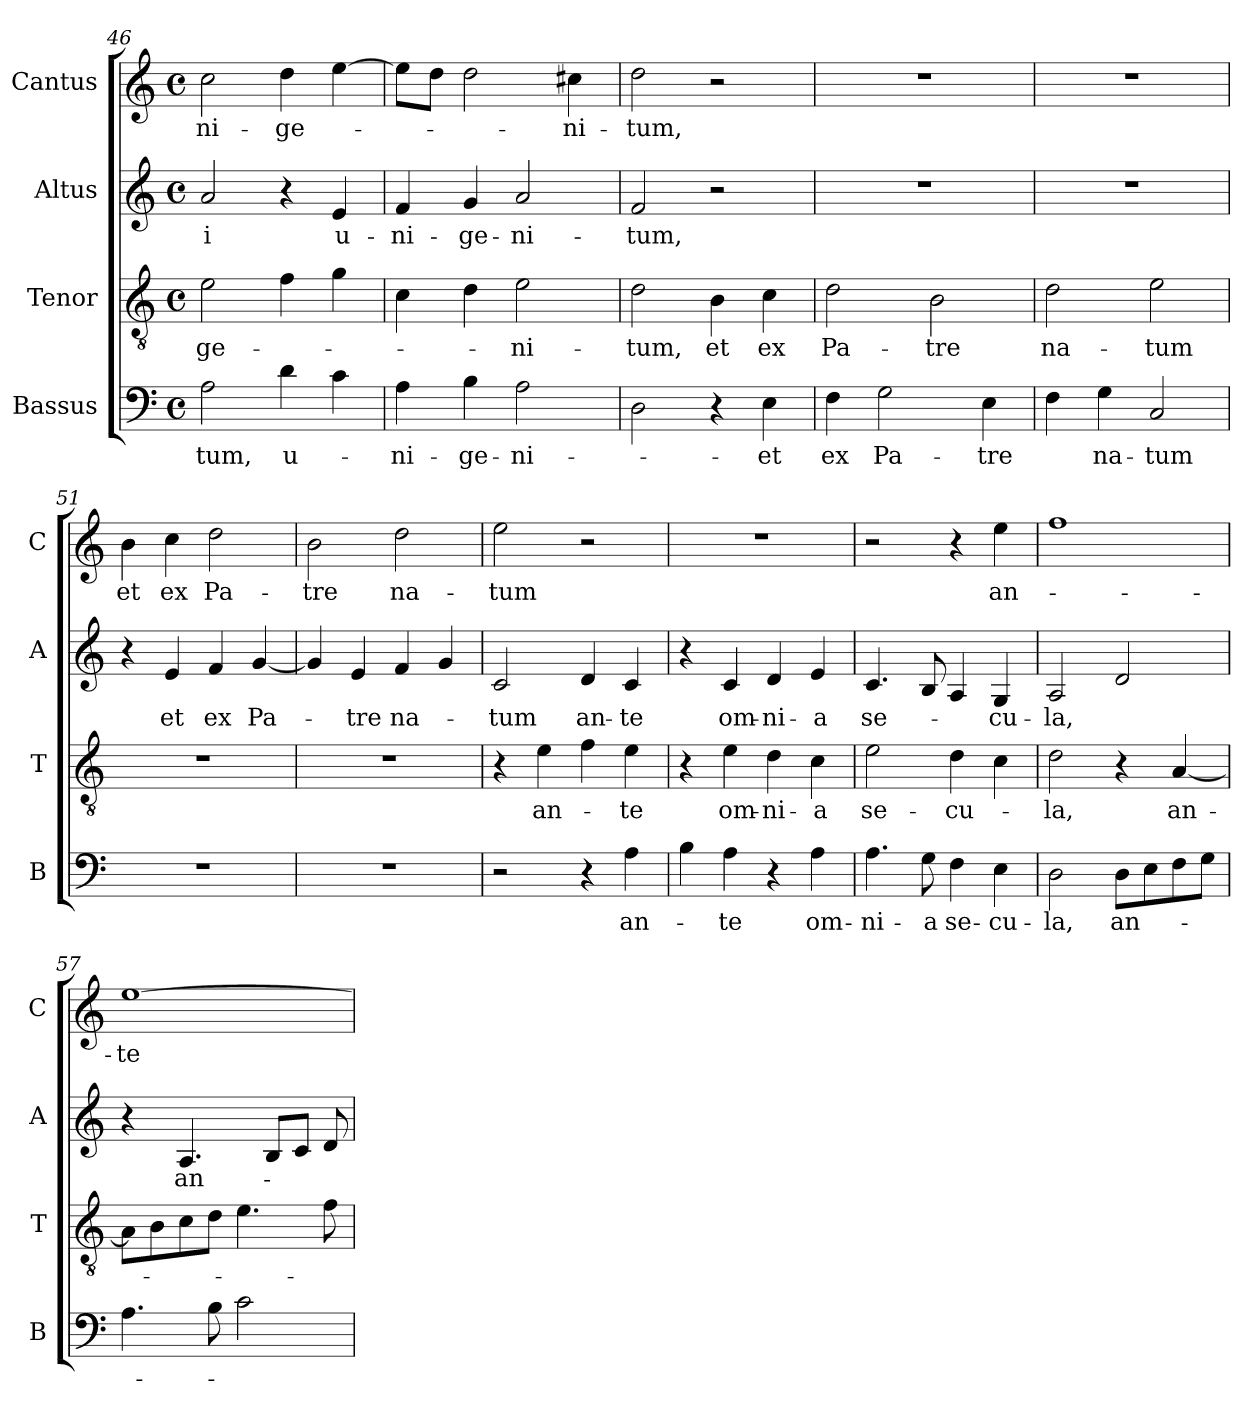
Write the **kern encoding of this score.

**kern	**text	**kern	**text	**kern	**text	**kern	**text
*part4	*part4	*part3	*part3	*part2	*part2	*part1	*part1
*staff4	*staff4	*staff3	*staff3	*staff2	*staff2	*staff1	*staff1
*I"Bassus	*	*I"Tenor	*	*I"Altus	*	*I"Cantus	*
*I'B	*	*I'T	*	*I'A	*	*I'C	*
*clefF4	*	*clefGv2	*	*clefG2	*	*clefG2	*
*k[]	*	*k[]	*	*k[]	*	*k[]	*
*C:	*	*C:	*	*C:	*	*C:	*
*M4/4	*	*M4/4	*	*M4/4	*	*M4/4	*
*met(c)	*	*met(c)	*	*met(c)	*	*met(c)	*
=46	=46	=46	=46	=46	=46	=46	=46
!	!LO:LY:b	!	!	!	!	!	!
!	!	!	!LO:LY:b	!	!	!	!
!	!	!	!	!	!LO:LY:b	!	!
!	!	!	!	!	!	!	!LO:LY:b
2A\	-tum,	2e\	-ge-	2a/	-i	2cc\	-ni-
!	!LO:LY:b	!	!	!	!	!	!
!	!	!	!	!	!	!	!LO:LY:b
4d\	u-	4f\	.	4r	.	4dd\	-ge-
!	!	!	!	!	!LO:LY:b	!	!
4c\	.	4g\	.	4e/	u-	[4ee\	.
=47	=47	=47	=47	=47	=47	=47	=47
!	!LO:LY:b	!	!	!	!	!	!
!	!	!	!	!	!LO:LY:b	!	!
4A\	-ni-	4c\	.	4f/	-ni-	8ee\L]	.
.	.	.	.	.	.	8dd\J	.
!	!LO:LY:b	!	!	!	!	!	!
!	!	!	!	!	!LO:LY:b	!	!
4B\	-ge-	4d\	.	4g/	-ge-	2dd\	.
!	!LO:LY:b	!	!	!	!	!	!
!	!	!	!LO:LY:b	!	!	!	!
!	!	!	!	!	!LO:LY:b	!	!
2A\	-ni-	2e\	-ni-	2a/	-ni-	.	.
!	!	!	!	!	!	!	!LO:LY:b
.	.	.	.	.	.	4cc#X\	-ni-
!!LO:LB:g=z
=48	=48	=48	=48	=48	=48	=48	=48
!	!	!	!LO:LY:b	!	!	!	!
!	!	!	!	!	!LO:LY:b	!	!
!	!	!	!	!	!	!	!LO:LY:b
2D\	.	2d\	-tum,	2f/	-tum,	2dd\	-tum,
!	!	!	!LO:LY:b	!	!	!	!
4r	.	4B\	et	2r	.	2r	.
!	!LO:LY:b	!	!	!	!	!	!
!	!	!	!LO:LY:b	!	!	!	!
4E\	-et	4c\	ex	.	.	.	.
=49	=49	=49	=49	=49	=49	=49	=49
!	!LO:LY:b	!	!	!	!	!	!
!	!	!	!LO:LY:b	!	!	!	!
4F\	ex	2d\	Pa-	1r	.	1r	.
!	!LO:LY:b	!	!	!	!	!	!
2G\	Pa-	.	.	.	.	.	.
!	!	!	!LO:LY:b	!	!	!	!
.	.	2B\	-tre	.	.	.	.
!	!LO:LY:b	!	!	!	!	!	!
4E\	-tre	.	.	.	.	.	.
=50	=50	=50	=50	=50	=50	=50	=50
!	!	!	!LO:LY:b	!	!	!	!
4F\	.	2d\	na-	1r	.	1r	.
!	!LO:LY:b	!	!	!	!	!	!
4G\	na-	.	.	.	.	.	.
!	!LO:LY:b	!	!	!	!	!	!
!	!	!	!LO:LY:b	!	!	!	!
2C/	-tum	2e\	-tum	.	.	.	.
=51	=51	=51	=51	=51	=51	=51	=51
!	!	!	!	!	!	!	!LO:LY:b
1r	.	1r	.	4r	.	4b\	et
!	!	!	!	!	!LO:LY:b	!	!
!	!	!	!	!	!	!	!LO:LY:b
.	.	.	.	4e/	et	4cc\	ex
!	!	!	!	!	!LO:LY:b	!	!
!	!	!	!	!	!	!	!LO:LY:b
.	.	.	.	4f/	ex	2dd\	Pa-
!	!	!	!	!	!LO:LY:b	!	!
.	.	.	.	[4g/	Pa-	.	.
=52	=52	=52	=52	=52	=52	=52	=52
!	!	!	!	!	!	!	!LO:LY:b
1r	.	1r	.	4g/]	.	2b\	-tre
!	!	!	!	!	!LO:LY:b	!	!
.	.	.	.	4e/	-tre	.	.
!	!	!	!	!	!LO:LY:b	!	!
!	!	!	!	!	!	!	!LO:LY:b
.	.	.	.	4f/	na-	2dd\	na-
.	.	.	.	4g/	.	.	.
=53	=53	=53	=53	=53	=53	=53	=53
!	!	!	!	!	!LO:LY:b	!	!
!	!	!	!	!	!	!	!LO:LY:b
2r	.	4r	.	2c/	-tum	2ee\	-tum
!	!	!	!LO:LY:b	!	!	!	!
.	.	4e\	an-	.	.	.	.
!	!	!	!	!	!LO:LY:b	!	!
4r	.	4f\	.	4d/	an-	2r	.
!	!LO:LY:b	!	!	!	!	!	!
!	!	!	!LO:LY:b	!	!	!	!
!	!	!	!	!	!LO:LY:b	!	!
4A\	an-	4e\	-te	4c/	-te	.	.
=54	=54	=54	=54	=54	=54	=54	=54
4B\	.	4r	.	4r	.	1r	.
!	!LO:LY:b	!	!	!	!	!	!
!	!	!	!LO:LY:b	!	!	!	!
!	!	!	!	!	!LO:LY:b	!	!
4A\	-te	4e\	om-	4c/	om-	.	.
!	!	!	!LO:LY:b	!	!	!	!
!	!	!	!	!	!LO:LY:b	!	!
4r	.	4d\	-ni-	4d/	-ni-	.	.
!	!LO:LY:b	!	!	!	!	!	!
!	!	!	!LO:LY:b	!	!	!	!
!	!	!	!	!	!LO:LY:b	!	!
4A\	om-	4c\	-a	4e/	-a	.	.
!!LO:PB:g=z
=55	=55	=55	=55	=55	=55	=55	=55
!	!LO:LY:b	!	!	!	!	!	!
!	!	!	!LO:LY:b	!	!	!	!
!	!	!	!	!	!LO:LY:b	!	!
4.A\	-ni-	2e\	se-	4.c/	se-	2r	.
!	!LO:LY:b	!	!	!	!	!	!
8G\	-a	.	.	8B/	.	.	.
!	!LO:LY:b	!	!	!	!	!	!
!	!	!	!LO:LY:b	!	!	!	!
4F\	se-	4d\	-cu-	4A/	.	4r	.
!	!LO:LY:b	!	!	!	!	!	!
!	!	!	!	!	!LO:LY:b	!	!
!	!	!	!	!	!	!	!LO:LY:b
4E\	-cu-	4c\	.	4G/	-cu-	4ee\	an-
=56	=56	=56	=56	=56	=56	=56	=56
!	!LO:LY:b	!	!	!	!	!	!
!	!	!	!LO:LY:b	!	!	!	!
!	!	!	!	!	!LO:LY:b	!	!
2D\	-la,	2d\	-la,	2A/	-la,	1ff	.
!	!LO:LY:b	!	!	!	!	!	!
8D\L	an-	4r	.	2d/	.	.	.
8E\	.	.	.	.	.	.	.
!	!	!	!LO:LY:b	!	!	!	!
8F\	.	[4A/	an-	.	.	.	.
8G\J	.	.	.	.	.	.	.
=57	=57	=57	=57	=57	=57	=57	=57
!	!	!	!	!	!	!	!LO:LY:b
4.A\	.	8A\L]	.	4r	.	[1ee	-te
.	.	8B\	.	.	.	.	.
!	!	!	!	!	!LO:LY:b	!	!
.	.	8c\	.	4.A/	an-	.	.
8B\	.	8d\J	.	.	.	.	.
2c\	.	4.e\	.	.	.	.	.
.	.	.	.	8B/L	.	.	.
.	.	.	.	8c/J	.	.	.
.	.	8f\	.	8d/	.	.	.
=	=	=	=	=	=	=	=
*-	*-	*-	*-	*-	*-	*-	*-
